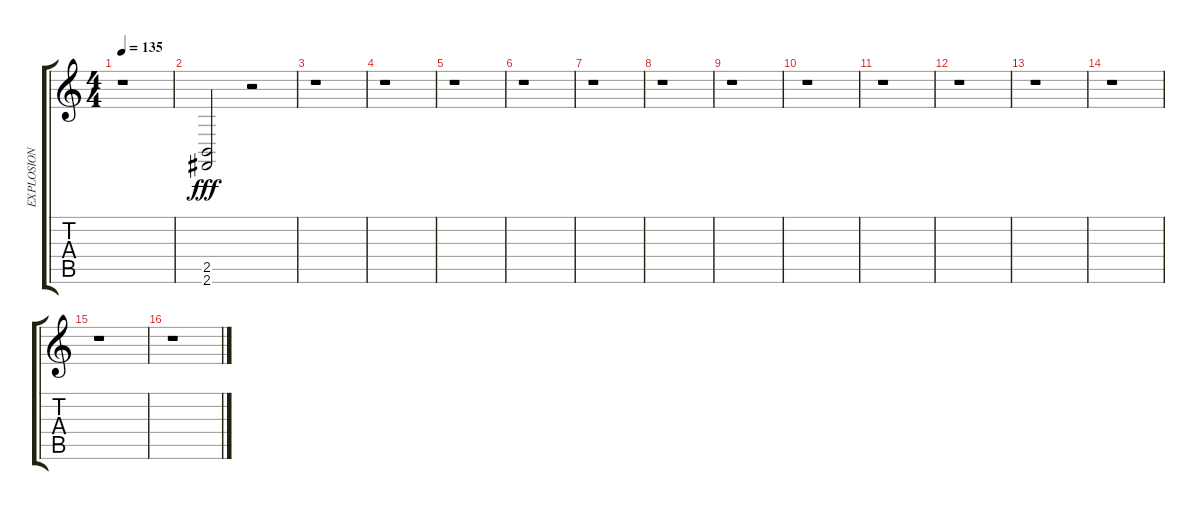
\track ("EXPLOSION" "EXPLOSION") {instrument gunshot}
\staff {score tabs}
\tuning (E4 B3 G3 D3 A2 E2) {hide}
\ts (4 4)
\tempo 135
\clef g2
\ks c
r.1{dy f} |
(2.5 2.6).2{dy fff} r.2 |
r.1 |
r.1 |
r.1 |
r.1 |
r.1 |
r.1 |
r.1 |
r.1 |
r.1 |
r.1 |
r.1 |
r.1 |
r.1 |
r.1
